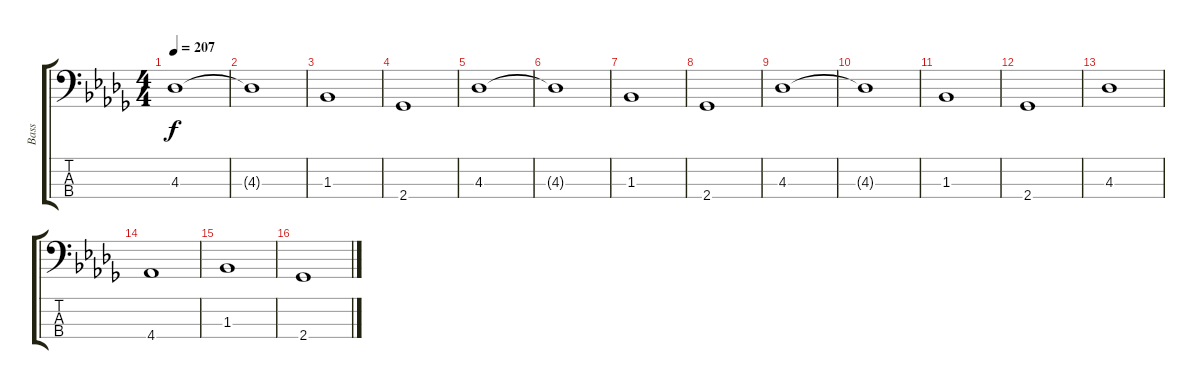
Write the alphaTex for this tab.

\track ("Bass" "Bass") {instrument electricbassfinger}
\staff {score tabs}
\tuning (G2 D2 A1 E1) {hide}
\ts (4 4)
\tempo 207
\clef f4
\ks bbminor
4.3.1{dy f} |
4.3{t}.1 |
1.3.1 |
2.4.1 |
4.3.1 |
4.3{t}.1 |
1.3.1 |
2.4.1 |
4.3.1 |
4.3{t}.1 |
1.3.1 |
2.4.1 |
4.3.1 |
4.4.1 |
1.3.1 |
2.4.1
